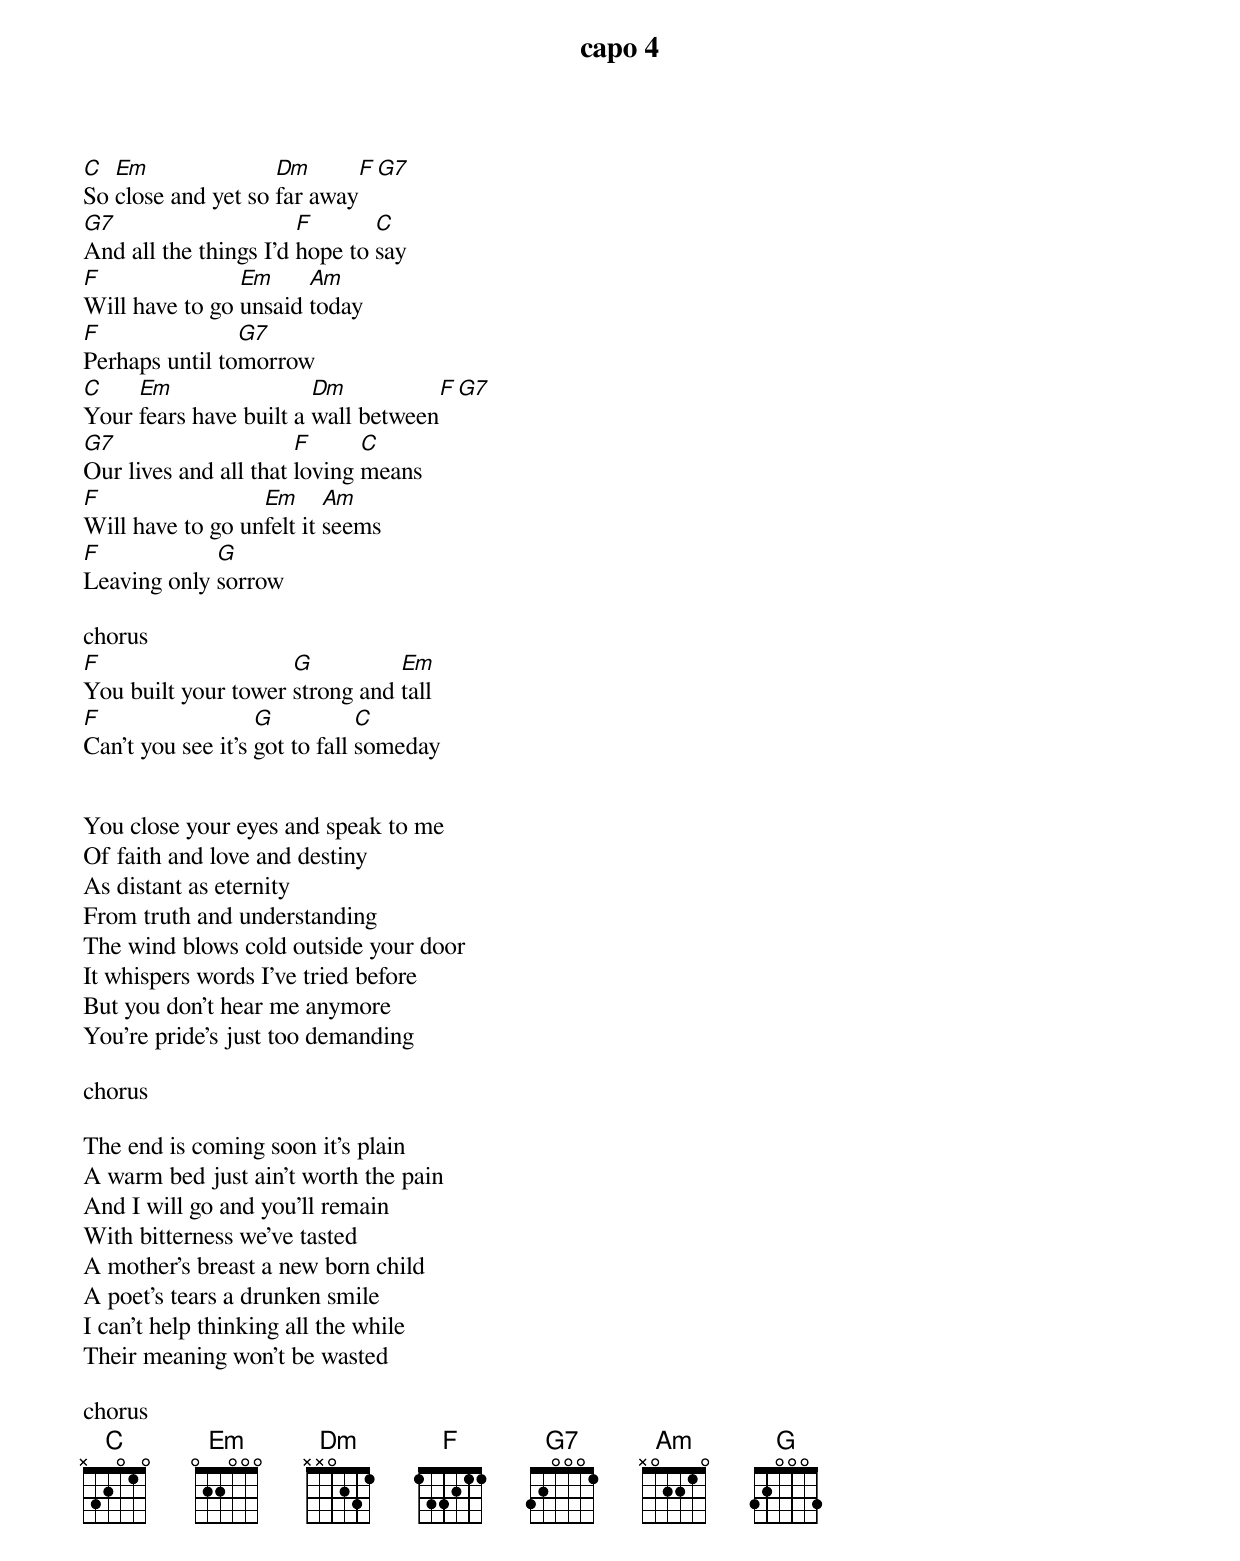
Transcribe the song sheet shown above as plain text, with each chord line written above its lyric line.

capo 4

C  Em               Dm      F G7
So close and yet so far away
G7                     F       C
And all the things I'd hope to say
F               Em     Am
Will have to go unsaid today
F               G7
Perhaps until tomorrow
C    Em                 Dm          F  G7
Your fears have built a wall between
G7                     F      C
Our lives and all that loving means
F                 Em      Am
Will have to go unfelt it seems
F            G
Leaving only sorrow

chorus
F                    G          Em
You built your tower strong and tall
F                  G           C
Can't you see it's got to fall someday


You close your eyes and speak to me
Of faith and love and destiny
As distant as eternity
From truth and understanding
The wind blows cold outside your door
It whispers words I've tried before
But you don't hear me anymore
You're pride's just too demanding

chorus

The end is coming soon it's plain
A warm bed just ain't worth the pain
And I will go and you'll remain
With bitterness we've tasted
A mother's breast a new born child
A poet's tears a drunken smile
I can't help thinking all the while
Their meaning won't be wasted

chorus
